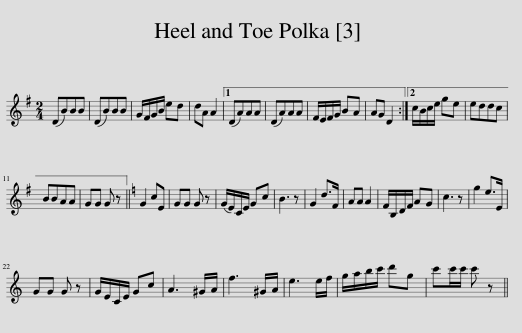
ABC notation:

X:1
L:1/8
M:2/4
I:linebreak $
K:G
V:1 treble
V:1
 (DB)BB | (DB)BB | G/F/G/B/ ed | dA A2 |1 (DA)AA | %5
 (DA)AA | F/E/F/G/ BA | AG D2 :|2 c/B/c/e/ ge | eddc |$ %10
 BBAA | GG G z ||[K:C] G2 cE | GG G z | (G/E/)C/E/ Gc | %15
 B3 z | G2 d>F | AA A2 | F/B,/D/F/ AG | c3 z | %20
 g2 e>E |$ GG G z | G/E/C/E/ Gc | A3 ^G/A/ | f3 ^G/A/ | %25
 e3 e/f/ | g/a/b/c'/ d'g | c'c'/c'/ c' z || %28
